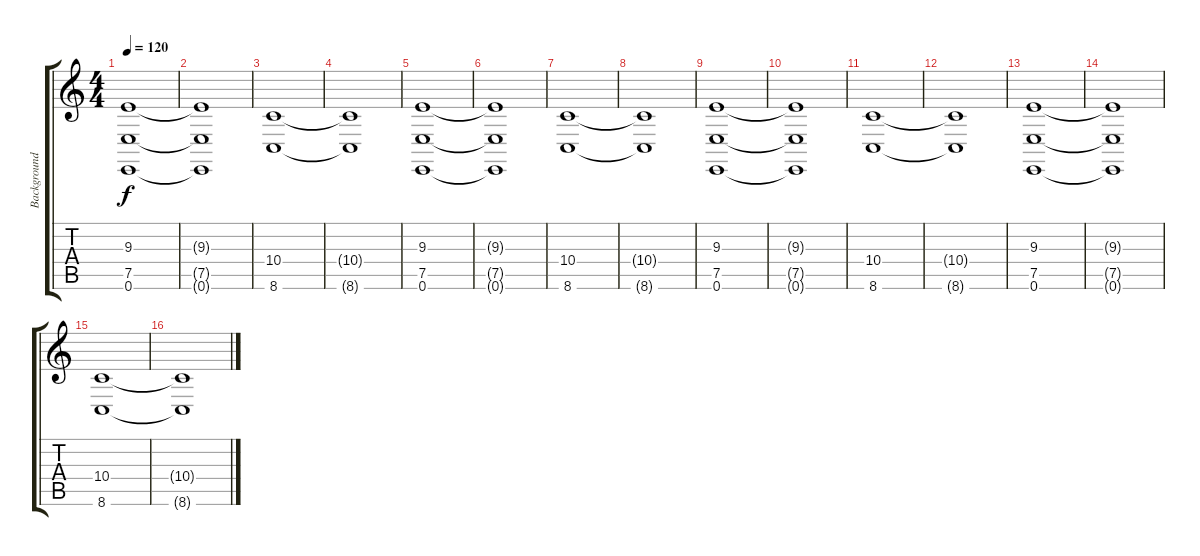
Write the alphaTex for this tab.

\track ("Background Choirs" "Background") {instrument choiraahs}
\staff {score tabs}
\tuning (E4 B3 G3 D3 A2 E2) {hide}
\ts (4 4)
\tempo 120
\clef g2
\ks c
(9.3 7.5 0.6).1{dy f} |
(9.3{t} 7.5{t} 0.6{t}).1 |
(10.4 8.6).1 |
(10.4{t} 8.6{t}).1 |
(9.3 7.5 0.6).1 |
(9.3{t} 7.5{t} 0.6{t}).1 |
(10.4 8.6).1 |
(10.4{t} 8.6{t}).1 |
(9.3 7.5 0.6).1 |
(9.3{t} 7.5{t} 0.6{t}).1 |
(10.4 8.6).1 |
(10.4{t} 8.6{t}).1 |
(9.3 7.5 0.6).1 |
(9.3{t} 7.5{t} 0.6{t}).1 |
(10.4 8.6).1 |
(10.4{t} 8.6{t}).1
